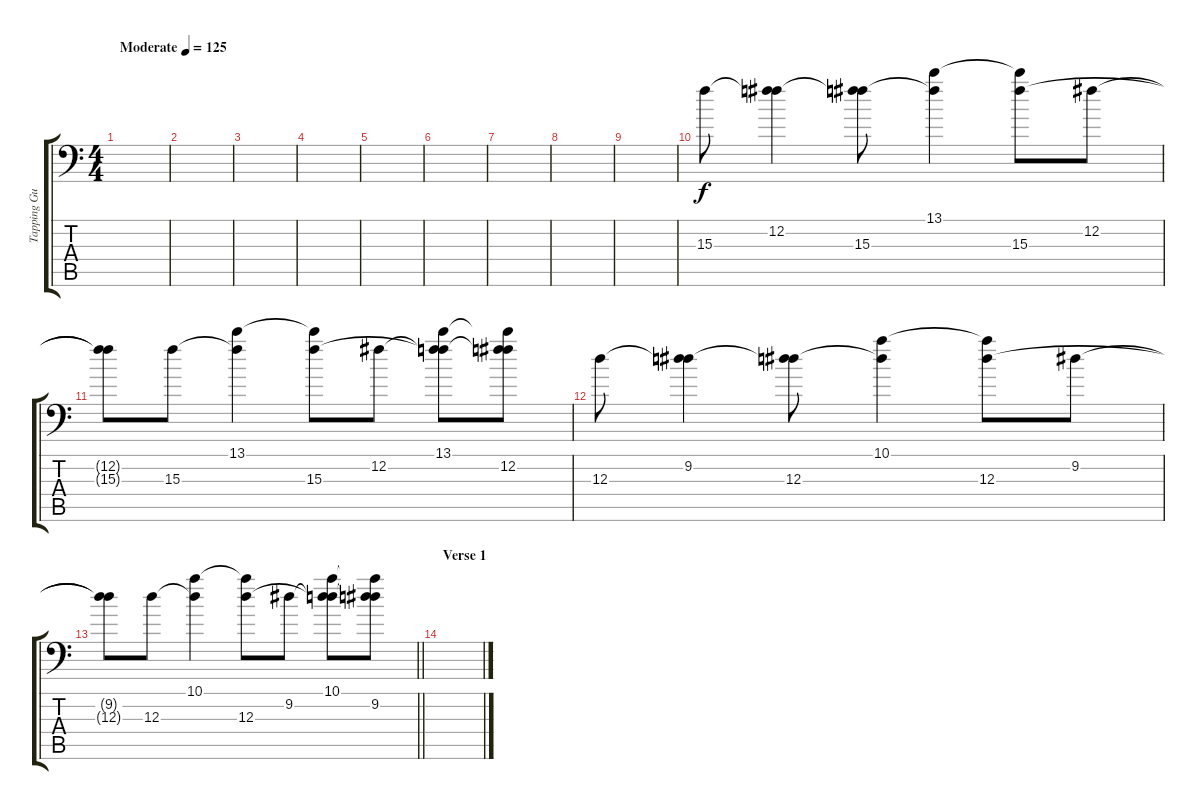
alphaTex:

\track ("Tapping Guitar" "Tapping Gu") {instrument distortionguitar}
\staff {score tabs}
\tuning (B3 Gb3 D3 A2 E2 A1) {hide}
\ts (4 4)
\tempo (125 "Moderate")
\clef f4
\ks c
|
|
|
|
|
|
|
|
|
15.3.8{volume 10} (12.2 15.3{t}).4 (12.2{t} 15.3).8 (13.1 15.3{t}).4 (13.1{t} 15.3).8 12.2.8 |
(12.2{t} 15.3{t}).8 15.3.8 (13.1 15.3{t}).4 (13.1{t} 15.3).8 12.2.8 (13.1 12.2{t} 15.3{t}).8 (13.1{t} 12.2 15.3{t}).8 |
12.3.8 (9.2 12.3{t}).4 (9.2{t} 12.3).8 (10.1 12.3{t}).4 (10.1{t} 12.3).8 9.2.8 |
\barLineRight lightlight
(9.2{t} 12.3{t}).8 12.3.8 (10.1 12.3{t}).4 (10.1{t} 12.3).8 9.2.8 (10.1 9.2{t} 12.3{t}).8 (10.1{t} 9.2 12.3{t}).8 |
\section ("" "Verse 1")
